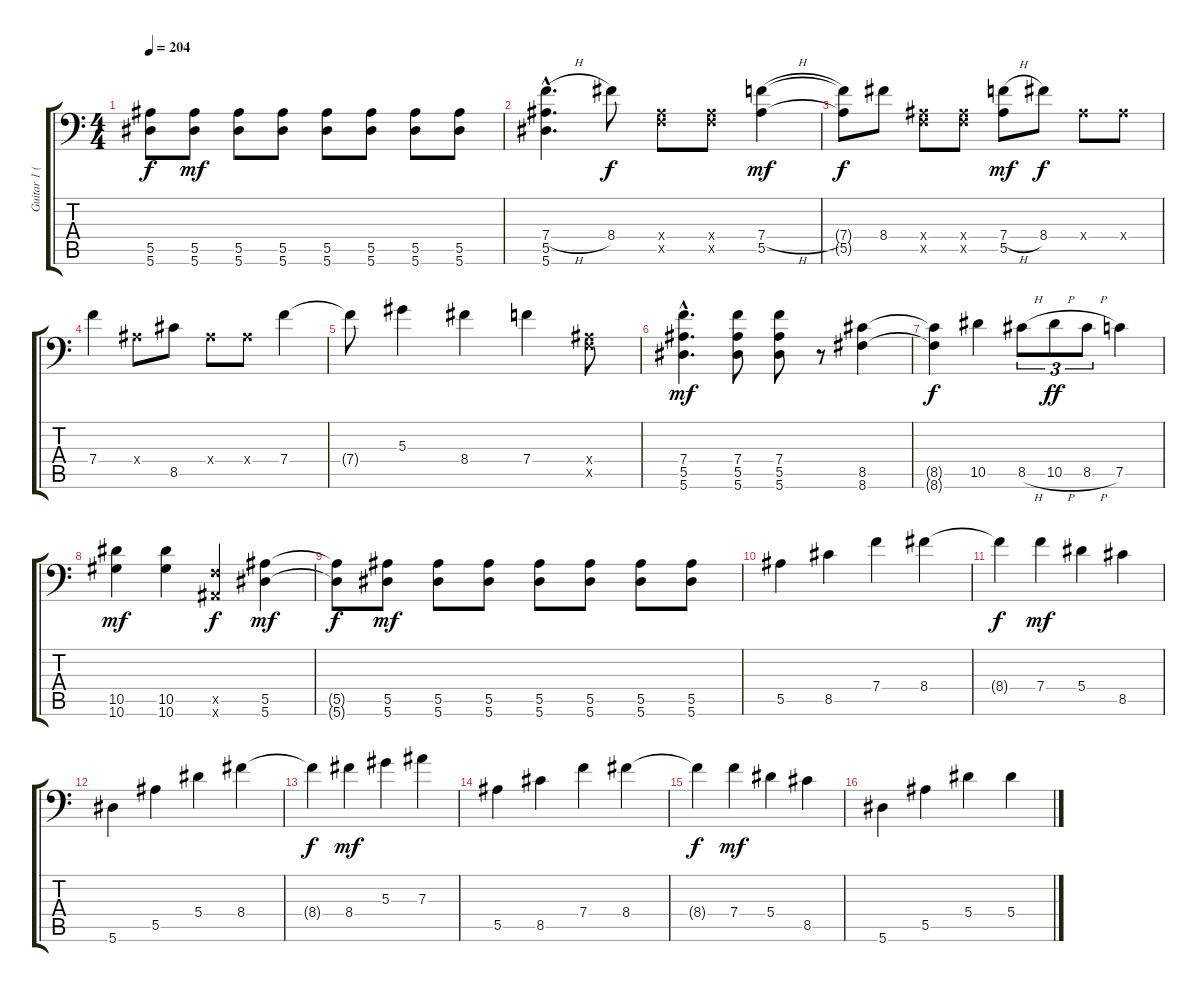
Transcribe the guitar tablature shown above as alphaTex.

\track ("Guitar 1 (Lead)" "Guitar 1 (") {instrument distortionguitar}
\staff {score tabs}
\tuning (C4 G3 Eb3 Bb2 F2 Bb1) {hide}
\ts (4 4)
\tempo 204
\clef f4
\ks c
(5.5{t} 5.6{t}).8{dy f} (5.5 5.6).8{dy mf} (5.5 5.6).8 (5.5 5.6).8 (5.5 5.6).8 (5.5 5.6).8 (5.5 5.6).8 (5.5 5.6).8 |
(7.4{h hac} 5.5{hac} 5.6{hac}).4{d} 8.4.8{dy f} (0.4{x} 0.5{x}).8 (0.4{x} 0.5{x}).8 (7.4{h} 5.5).4{dy mf} |
(7.4{t} 5.5{t}).8{dy f} 8.4.8 (0.4{x} 0.5{x}).8 (0.4{x} 0.5{x}).8 (7.4{h} 5.5).8{dy mf} 8.4.8{dy f} 0.4{x}.8 0.4{x}.8 |
7.4.4 0.4{x}.8 8.5.8 0.4{x}.8 0.4{x}.8 7.4.4 |
7.4{t}.8 5.3.4 8.4.4 7.4.4 (0.4{x} 0.5{x}).8 |
(7.4{hac} 5.5{hac} 5.6{hac}).4{d dy mf} (7.4 5.5 5.6).8 (7.4 5.5 5.6).8 r.8 (8.5 8.6).4 |
(8.5{t} 8.6{t}).4{dy f} 10.5.4 8.5{h}.8{tu (3 2)} 10.5{h}.8{tu (3 2) dy ff} 8.5{h}.8{tu (3 2)} 7.5.4 |
(10.5 10.6).4{dy mf} (10.5 10.6).4 (0.5{x} 0.6{x}).4{dy f} (5.5 5.6).4{dy mf} |
(5.5{t} 5.6{t}).8{dy f} (5.5 5.6).8{dy mf} (5.5 5.6).8 (5.5 5.6).8 (5.5 5.6).8 (5.5 5.6).8 (5.5 5.6).8 (5.5 5.6).8 |
5.5.4{instrument electricguitarclean} 8.5.4 7.4.4 8.4.4 |
8.4{t}.4{dy f} 7.4.4{dy mf} 5.4.4 8.5.4 |
5.6.4 5.5.4 5.4.4 8.4.4 |
8.4{t}.4{dy f} 8.4.4{dy mf} 5.3.4 7.3.4 |
5.5.4 8.5.4 7.4.4 8.4.4 |
8.4{t}.4{dy f} 7.4.4{dy mf} 5.4.4 8.5.4 |
5.6.4 5.5.4 5.4.4 5.4.4
